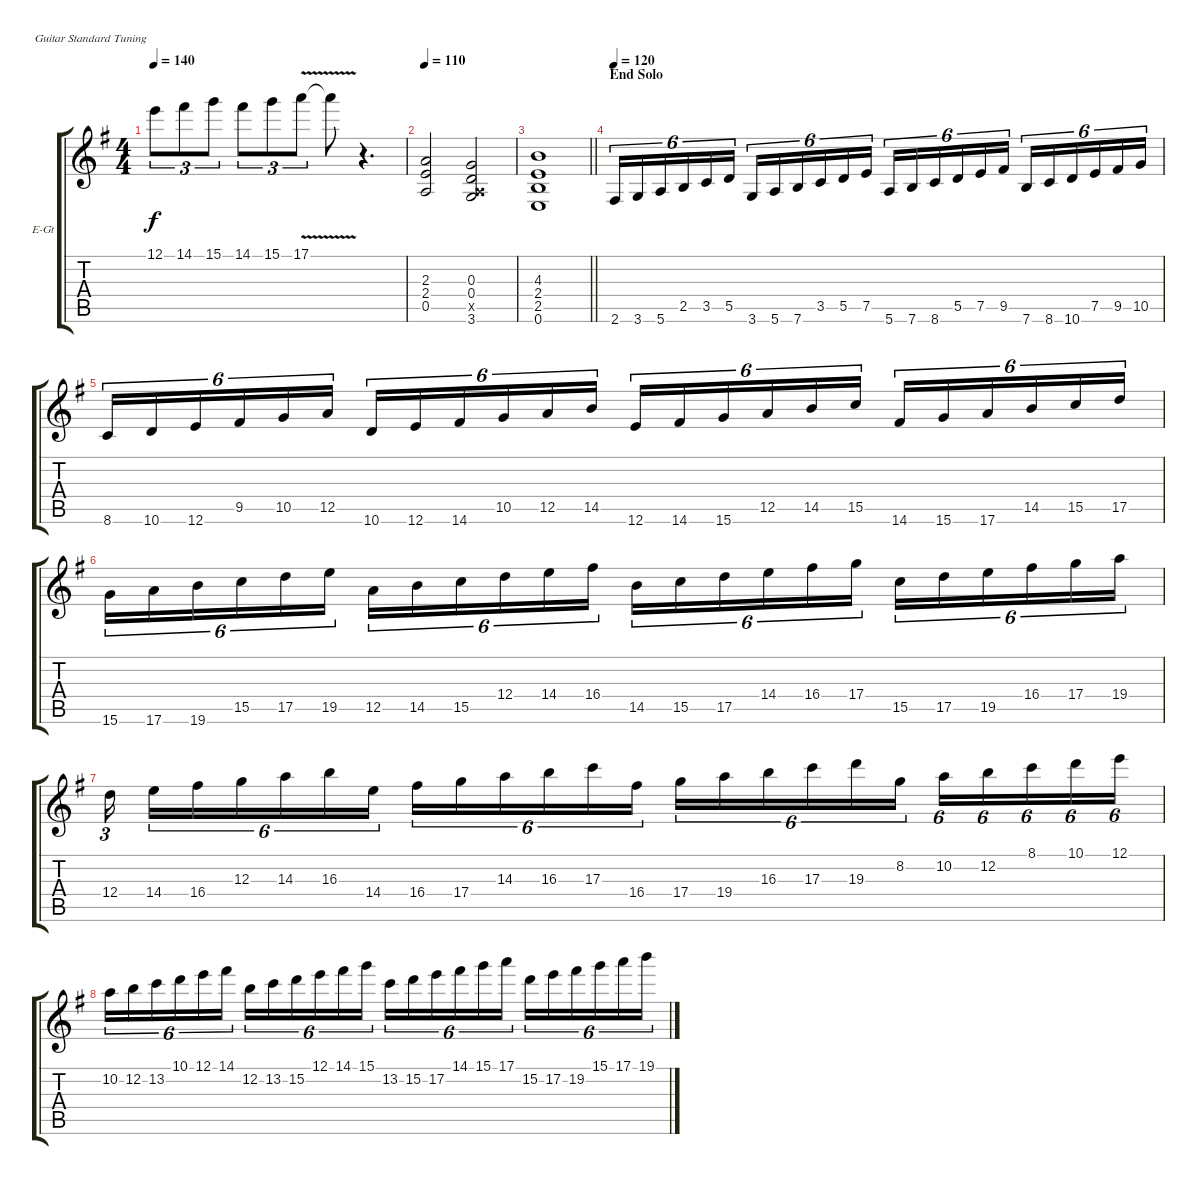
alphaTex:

\bracketExtendMode groupsimilarinstruments
\firstSystemTrackNameOrientation horizontal
\otherSystemsTrackNameOrientation horizontal
\track ("Paul Gilbert (Lead Guitar)" "E-Gt") {instrument distortionguitar}
\staff {score tabs}
\tuning (E4 B3 G3 D3 A2 E2)
\ts (4 4)
\tempo 140
\clef g2
\ks g
12.1.8{tu (3 2) dy f} 14.1.8{tu (3 2)} 15.1.8{tu (3 2)} 14.1.8{tu (3 2)} 15.1.8{tu (3 2)} 17.1{v}.8{tu (3 2)} 17.1{v t}.8 r.4{d} |
\tempo 110
(2.3 2.4 0.5).2 (0.4 0.5{x} 3.6 0.3).2 |
\barLineRight lightlight
(2.4 2.5 0.6 4.3).1 |
\section ("" "End Solo")
\tempo 120
2.6.16{tu (6 4)} 3.6.16{tu (6 4)} 5.6.16{tu (6 4)} 2.5.16{tu (6 4)} 3.5.16{tu (6 4)} 5.5.16{tu (6 4)} 3.6.16{tu (6 4)} 5.6.16{tu (6 4)} 7.6.16{tu (6 4)} 3.5.16{tu (6 4)} 5.5.16{tu (6 4)} 7.5.16{tu (6 4)} 5.6.16{tu (6 4)} 7.6.16{tu (6 4)} 8.6.16{tu (6 4)} 5.5.16{tu (6 4)} 7.5.16{tu (6 4)} 9.5.16{tu (6 4)} 7.6.16{tu (6 4)} 8.6.16{tu (6 4)} 10.6.16{tu (6 4)} 7.5.16{tu (6 4)} 9.5.16{tu (6 4)} 10.5.16{tu (6 4)} |
8.6.16{tu (6 4)} 10.6.16{tu (6 4)} 12.6.16{tu (6 4)} 9.5.16{tu (6 4)} 10.5.16{tu (6 4)} 12.5.16{tu (6 4)} 10.6.16{tu (6 4)} 12.6.16{tu (6 4)} 14.6.16{tu (6 4)} 10.5.16{tu (6 4)} 12.5.16{tu (6 4)} 14.5.16{tu (6 4)} 12.6.16{tu (6 4)} 14.6.16{tu (6 4)} 15.6.16{tu (6 4)} 12.5.16{tu (6 4)} 14.5.16{tu (6 4)} 15.5.16{tu (6 4)} 14.6.16{tu (6 4)} 15.6.16{tu (6 4)} 17.6.16{tu (6 4)} 14.5.16{tu (6 4)} 15.5.16{tu (6 4)} 17.5.16{tu (6 4)} |
15.6.16{tu (6 4)} 17.6.16{tu (6 4)} 19.6.16{tu (6 4)} 15.5.16{tu (6 4)} 17.5.16{tu (6 4)} 19.5.16{tu (6 4)} 12.5.16{tu (6 4)} 14.5.16{tu (6 4)} 15.5.16{tu (6 4)} 12.4.16{tu (6 4)} 14.4.16{tu (6 4)} 16.4.16{tu (6 4)} 14.5.16{tu (6 4)} 15.5.16{tu (6 4)} 17.5.16{tu (6 4)} 14.4.16{tu (6 4)} 16.4.16{tu (6 4)} 17.4.16{tu (6 4)} 15.5.16{tu (6 4)} 17.5.16{tu (6 4)} 19.5.16{tu (6 4)} 16.4.16{tu (6 4)} 17.4.16{tu (6 4)} 19.4.16{tu (6 4)} |
12.4.16{tu (3 2)} 14.4.16{tu (6 4)} 16.4.16{tu (6 4)} 12.3.16{tu (6 4)} 14.3.16{tu (6 4)} 16.3.16{tu (6 4)} 14.4.16{tu (6 4)} 16.4.16{tu (6 4)} 17.4.16{tu (6 4)} 14.3.16{tu (6 4)} 16.3.16{tu (6 4)} 17.3.16{tu (6 4)} 16.4.16{tu (6 4)} 17.4.16{tu (6 4)} 19.4.16{tu (6 4)} 16.3.16{tu (6 4)} 17.3.16{tu (6 4)} 19.3.16{tu (6 4)} 8.2.16{tu (6 4)} 10.2.16{tu (6 4)} 12.2.16{tu (6 4)} 8.1.16{tu (6 4)} 10.1.16{tu (6 4)} 12.1.16{tu (6 4)} |
10.2.16{tu (6 4)} 12.2.16{tu (6 4)} 13.2.16{tu (6 4)} 10.1.16{tu (6 4)} 12.1.16{tu (6 4)} 14.1.16{tu (6 4)} 12.2.16{tu (6 4)} 13.2.16{tu (6 4)} 15.2.16{tu (6 4)} 12.1.16{tu (6 4)} 14.1.16{tu (6 4)} 15.1.16{tu (6 4)} 13.2.16{tu (6 4)} 15.2.16{tu (6 4)} 17.2.16{tu (6 4)} 14.1.16{tu (6 4)} 15.1.16{tu (6 4)} 17.1.16{tu (6 4)} 15.2.16{tu (6 4)} 17.2.16{tu (6 4)} 19.2.16{tu (6 4)} 15.1.16{tu (6 4)} 17.1.16{tu (6 4)} 19.1.16{tu (6 4)}
